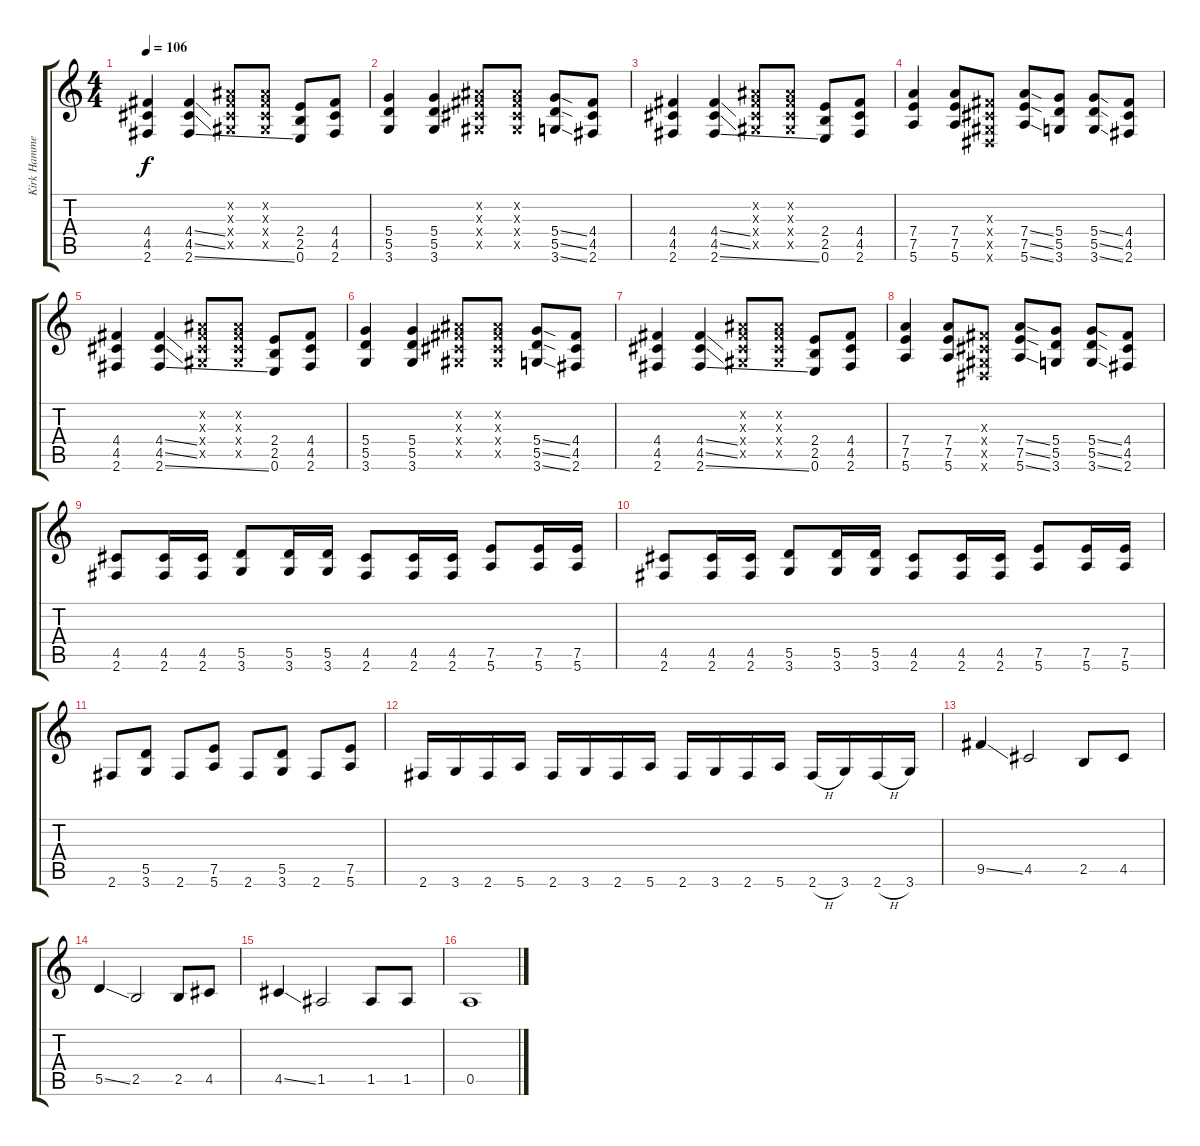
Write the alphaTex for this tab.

\track ("Kirk Hammett" "Kirk Hamme") {instrument distortionguitar}
\staff {score tabs}
\tuning (E4 B3 G3 D3 A2 E2) {hide}
\ts (4 4)
\tempo 106
\clef g2
\ks c
(4.4 4.5 2.6).4{dy f} (4.4{ss} 4.5{ss} 2.6{ss}).4 (-1.2{x} -1.3{x} -1.4{x} -1.5{x}).8 (-1.2{x} -1.3{x} -1.4{x} -1.5{x}).8 (2.4 2.5 0.6).8 (4.4 4.5 2.6).8 |
(5.4 5.5 3.6).4 (5.4 5.5 3.6).4 (-1.2{x} -1.3{x} -1.4{x} -1.5{x}).8 (-1.2{x} -1.3{x} -1.4{x} -1.5{x}).8 (5.4{ss} 5.5{ss} 3.6{ss}).8 (4.4 4.5 2.6).8 |
(4.4 4.5 2.6).4 (4.4{ss} 4.5{ss} 2.6{ss}).4 (-1.2{x} -1.3{x} -1.4{x} -1.5{x}).8 (-1.2{x} -1.3{x} -1.4{x} -1.5{x}).8 (2.4 2.5 0.6).8 (4.4 4.5 2.6).8 |
(7.4 7.5 5.6).4 (7.4 7.5 5.6).8 (-1.3{x} -1.4{x} -1.5{x} -1.6{x}).8 (7.4{ss} 7.5{ss} 5.6{ss}).8 (5.4 5.5 3.6).8 (5.4{ss} 5.5{ss} 3.6{ss}).8 (4.4 4.5 2.6).8 |
(4.4 4.5 2.6).4 (4.4{ss} 4.5{ss} 2.6{ss}).4 (-1.2{x} -1.3{x} -1.4{x} -1.5{x}).8 (-1.2{x} -1.3{x} -1.4{x} -1.5{x}).8 (2.4 2.5 0.6).8 (4.4 4.5 2.6).8 |
(5.4 5.5 3.6).4 (5.4 5.5 3.6).4 (-1.2{x} -1.3{x} -1.4{x} -1.5{x}).8 (-1.2{x} -1.3{x} -1.4{x} -1.5{x}).8 (5.4{ss} 5.5{ss} 3.6{ss}).8 (4.4 4.5 2.6).8 |
(4.4 4.5 2.6).4 (4.4{ss} 4.5{ss} 2.6{ss}).4 (-1.2{x} -1.3{x} -1.4{x} -1.5{x}).8 (-1.2{x} -1.3{x} -1.4{x} -1.5{x}).8 (2.4 2.5 0.6).8 (4.4 4.5 2.6).8 |
(7.4 7.5 5.6).4 (7.4 7.5 5.6).8 (-1.3{x} -1.4{x} -1.5{x} -1.6{x}).8 (7.4{ss} 7.5{ss} 5.6{ss}).8 (5.4 5.5 3.6).8 (5.4{ss} 5.5{ss} 3.6{ss}).8 (4.4 4.5 2.6).8 |
(4.5 2.6).8 (4.5 2.6).16 (4.5 2.6).16 (5.5 3.6).8 (5.5 3.6).16 (5.5 3.6).16 (4.5 2.6).8 (4.5 2.6).16 (4.5 2.6).16 (7.5 5.6).8 (7.5 5.6).16 (7.5 5.6).16 |
(4.5 2.6).8 (4.5 2.6).16 (4.5 2.6).16 (5.5 3.6).8 (5.5 3.6).16 (5.5 3.6).16 (4.5 2.6).8 (4.5 2.6).16 (4.5 2.6).16 (7.5 5.6).8 (7.5 5.6).16 (7.5 5.6).16 |
2.6.8 (5.5 3.6).8 2.6.8 (7.5 5.6).8 2.6.8 (5.5 3.6).8 2.6.8 (7.5 5.6).8 |
2.6.16 3.6.16 2.6.16 5.6.16 2.6.16 3.6.16 2.6.16 5.6.16 2.6.16 3.6.16 2.6.16 5.6.16 2.6{h}.16 3.6.16 2.6{h}.16 3.6.16 |
9.5{ss}.4 4.5.2 2.5.8 4.5.8 |
5.5{ss}.4 2.5.2 2.5.8 4.5.8 |
4.5{ss}.4 1.5.2 1.5.8 1.5.8 |
0.5.1
